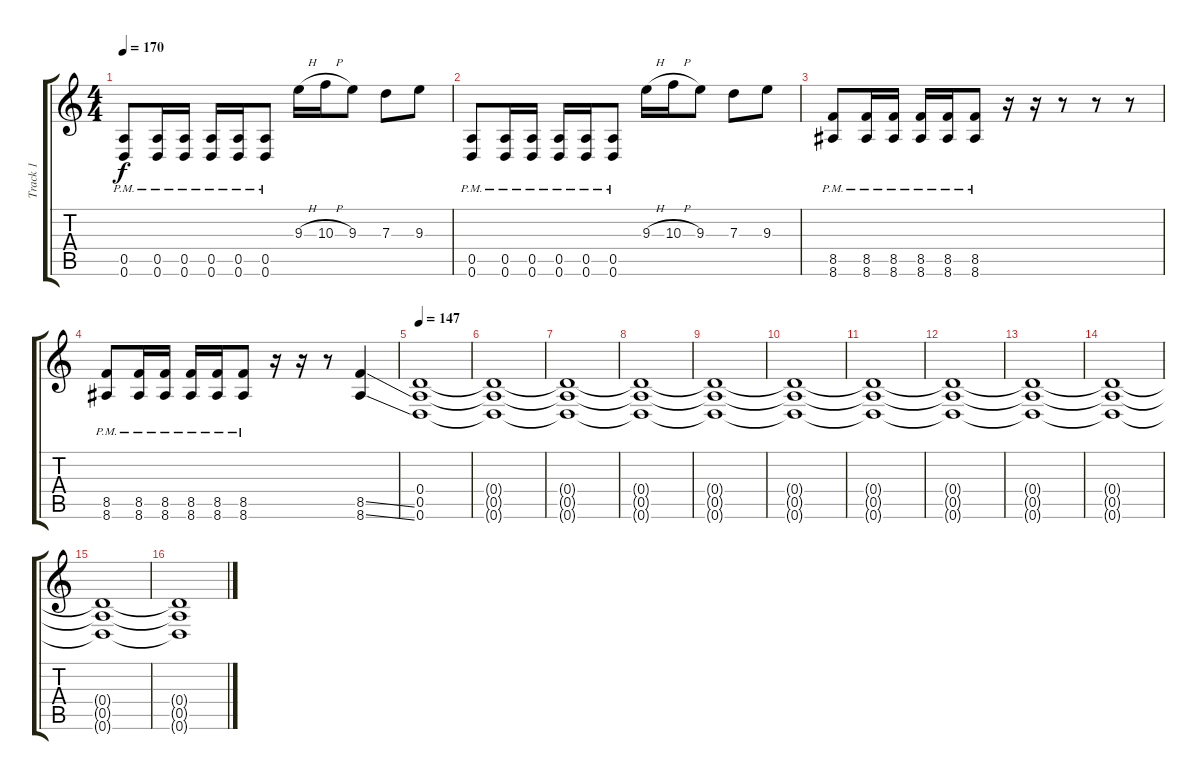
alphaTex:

\track ("Track 1" "Track 1") {instrument distortionguitar}
\staff {score tabs}
\tuning (E4 B3 G3 D3 A2 D2) {hide}
\ts (4 4)
\tempo 170
\clef g2
\ks c
(0.5{pm} 0.6{pm}).8{dy f} (0.5{pm} 0.6{pm}).16 (0.5{pm} 0.6{pm}).16 (0.5{pm} 0.6{pm}).16 (0.5{pm} 0.6{pm}).16 (0.5{pm} 0.6{pm}).8 9.3{h}.16 10.3{h}.16 9.3.8 7.3.8 9.3.8 |
(0.5{pm} 0.6{pm}).8 (0.5{pm} 0.6{pm}).16 (0.5{pm} 0.6{pm}).16 (0.5{pm} 0.6{pm}).16 (0.5{pm} 0.6{pm}).16 (0.5{pm} 0.6{pm}).8 9.3{h}.16 10.3{h}.16 9.3.8 7.3.8 9.3.8 |
(8.5{pm} 8.6{pm}).8 (8.5{pm} 8.6{pm}).16 (8.5{pm} 8.6{pm}).16 (8.5{pm} 8.6{pm}).16 (8.5{pm} 8.6{pm}).16 (8.5{pm} 8.6{pm}).8 r.16 r.16 r.8 r.8 r.8 |
(8.5{pm} 8.6{pm}).8 (8.5{pm} 8.6{pm}).16 (8.5{pm} 8.6{pm}).16 (8.5{pm} 8.6{pm}).16 (8.5{pm} 8.6{pm}).16 (8.5{pm} 8.6{pm}).8 r.16 r.16 r.8 (8.5{ss} 8.6{ss}).4 |
\tempo 147
(0.4 0.5 0.6).1{volume 12 balance 8} |
(0.4{t} 0.5{t} 0.6{t}).1 |
(0.4{t} 0.5{t} 0.6{t}).1 |
(0.4{t} 0.5{t} 0.6{t}).1 |
(0.4{t} 0.5{t} 0.6{t}).1 |
(0.4{t} 0.5{t} 0.6{t}).1 |
(0.4{t} 0.5{t} 0.6{t}).1 |
(0.4{t} 0.5{t} 0.6{t}).1 |
(0.4{t} 0.5{t} 0.6{t}).1{volume 9} |
(0.4{t} 0.5{t} 0.6{t}).1 |
(0.4{t} 0.5{t} 0.6{t}).1{volume 12} |
(0.4{t} 0.5{t} 0.6{t}).1
